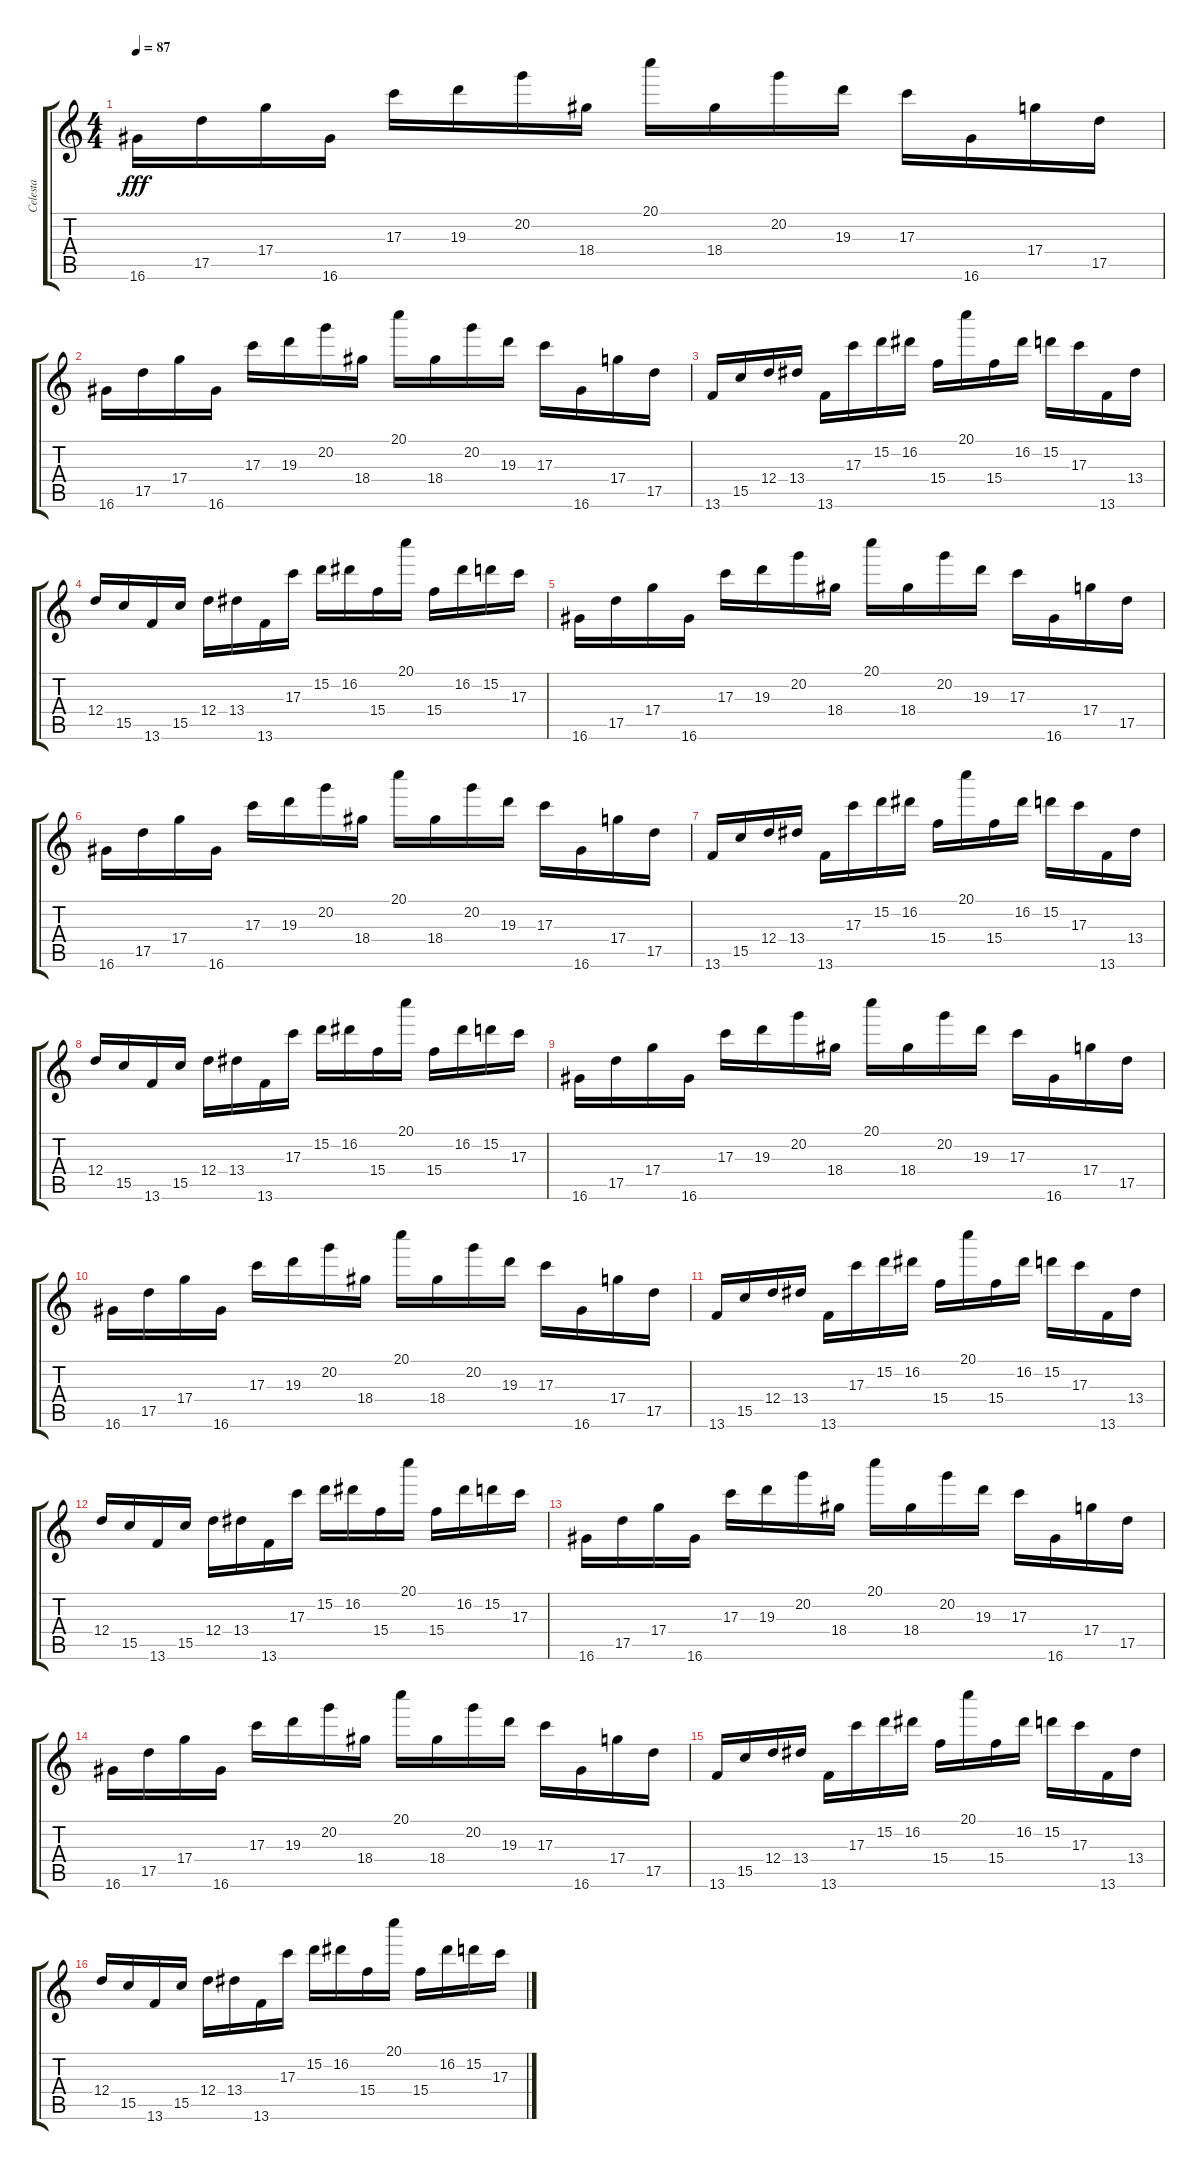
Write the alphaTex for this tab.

\track ("Celesta" "Celesta") {instrument celesta}
\staff {score tabs}
\tuning (E5 B4 G4 D4 A3 E3) {hide}
\ts (4 4)
\tempo 87
\clef g2
\ks c
16.6.16{dy fff} 17.5.16 17.4.16 16.6.16 17.3.16 19.3.16 20.2.16 18.4.16 20.1.16 18.4.16 20.2.16 19.3.16 17.3.16 16.6.16 17.4.16 17.5.16 |
16.6.16 17.5.16 17.4.16 16.6.16 17.3.16 19.3.16 20.2.16 18.4.16 20.1.16 18.4.16 20.2.16 19.3.16 17.3.16 16.6.16 17.4.16 17.5.16 |
13.6.16 15.5.16 12.4.16 13.4.16 13.6.16 17.3.16 15.2.16 16.2.16 15.4.16 20.1.16 15.4.16 16.2.16 15.2.16 17.3.16 13.6.16 13.4.16 |
12.4.16 15.5.16 13.6.16 15.5.16 12.4.16 13.4.16 13.6.16 17.3.16 15.2.16 16.2.16 15.4.16 20.1.16 15.4.16 16.2.16 15.2.16 17.3.16 |
16.6.16 17.5.16 17.4.16 16.6.16 17.3.16 19.3.16 20.2.16 18.4.16 20.1.16 18.4.16 20.2.16 19.3.16 17.3.16 16.6.16 17.4.16 17.5.16 |
16.6.16 17.5.16 17.4.16 16.6.16 17.3.16 19.3.16 20.2.16 18.4.16 20.1.16 18.4.16 20.2.16 19.3.16 17.3.16 16.6.16 17.4.16 17.5.16 |
13.6.16 15.5.16 12.4.16 13.4.16 13.6.16 17.3.16 15.2.16 16.2.16 15.4.16 20.1.16 15.4.16 16.2.16 15.2.16 17.3.16 13.6.16 13.4.16 |
12.4.16 15.5.16 13.6.16 15.5.16 12.4.16 13.4.16 13.6.16 17.3.16 15.2.16 16.2.16 15.4.16 20.1.16 15.4.16 16.2.16 15.2.16 17.3.16 |
16.6.16 17.5.16 17.4.16 16.6.16 17.3.16 19.3.16 20.2.16 18.4.16 20.1.16 18.4.16 20.2.16 19.3.16 17.3.16 16.6.16 17.4.16 17.5.16 |
16.6.16 17.5.16 17.4.16 16.6.16 17.3.16 19.3.16 20.2.16 18.4.16 20.1.16 18.4.16 20.2.16 19.3.16 17.3.16 16.6.16 17.4.16 17.5.16 |
13.6.16 15.5.16 12.4.16 13.4.16 13.6.16 17.3.16 15.2.16 16.2.16 15.4.16 20.1.16 15.4.16 16.2.16 15.2.16 17.3.16 13.6.16 13.4.16 |
12.4.16 15.5.16 13.6.16 15.5.16 12.4.16 13.4.16 13.6.16 17.3.16 15.2.16 16.2.16 15.4.16 20.1.16 15.4.16 16.2.16 15.2.16 17.3.16 |
16.6.16 17.5.16 17.4.16 16.6.16 17.3.16 19.3.16 20.2.16 18.4.16 20.1.16 18.4.16 20.2.16 19.3.16 17.3.16 16.6.16 17.4.16 17.5.16 |
16.6.16 17.5.16 17.4.16 16.6.16 17.3.16 19.3.16 20.2.16 18.4.16 20.1.16 18.4.16 20.2.16 19.3.16 17.3.16 16.6.16 17.4.16 17.5.16 |
13.6.16 15.5.16 12.4.16 13.4.16 13.6.16 17.3.16 15.2.16 16.2.16 15.4.16 20.1.16 15.4.16 16.2.16 15.2.16 17.3.16 13.6.16 13.4.16 |
12.4.16 15.5.16 13.6.16 15.5.16 12.4.16 13.4.16 13.6.16 17.3.16 15.2.16 16.2.16 15.4.16 20.1.16 15.4.16 16.2.16 15.2.16 17.3.16
